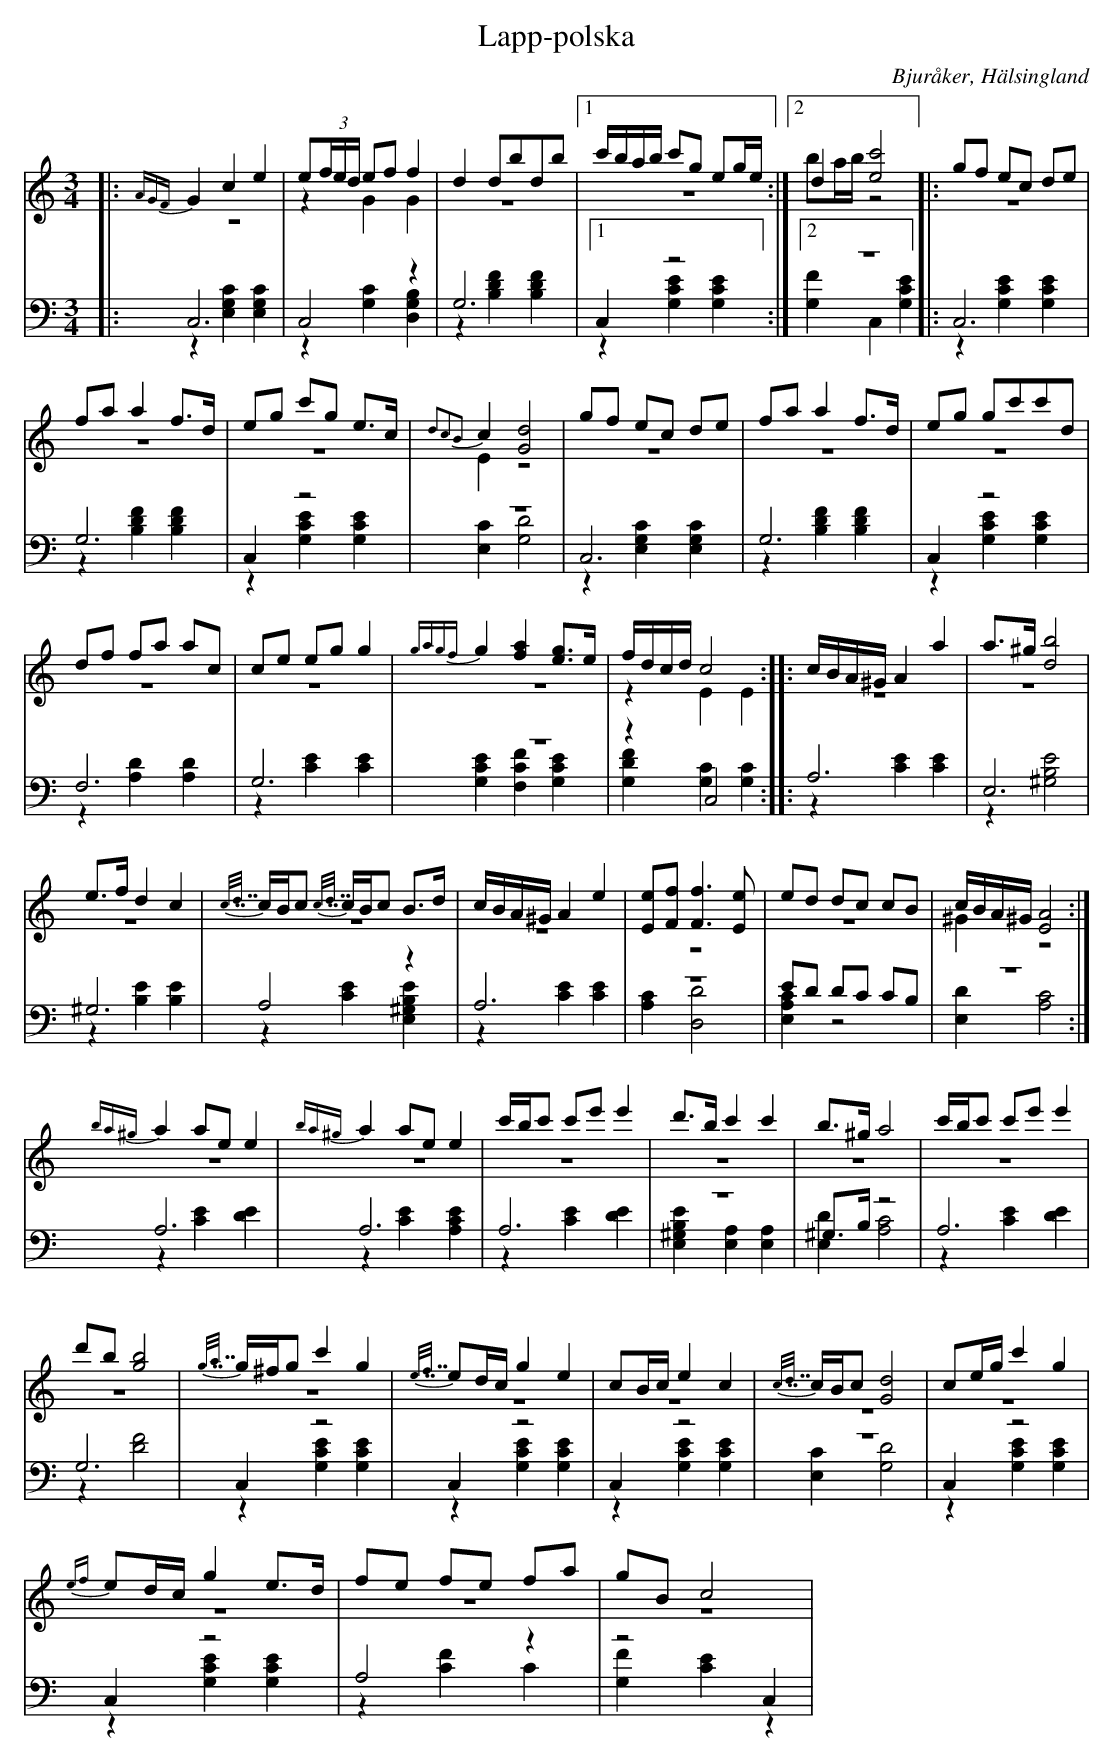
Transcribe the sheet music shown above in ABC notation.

X:1
T: Lapp-polska
O: Bjuråker, Hälsingland
M: 3/4
L: 1/8
K: C
V:1
V:2 merge
V:3
V:4 merge
V:1
|:{A6/5G6/5F6/5}G2 c2 e2|e(3f/e/d/ ef f2|d2 dbdb|1 c'/b/a/b/ c'g eg/e/:|2 d2 [e4c'4]|:gf ec de|
fa a2 f>d|eg c'g e>c|{d2c2B2}c2 [G4d4]|gf ec de|fa a2 f>d|eg gc'c'd|
df fa ac|ce eg g2|{g8/5a8/5g8/5f8/5}g2 [f2a2] [eg]>e|f/d/c/d/  c4::c/B/A/^G/ A2 a2|a>^g [d4b4]|
e>f d2 c2|{c7/8d7/8}c/B/c {c7/8d7/8}c/B/c B>d|c/B/A/^G/ A2 e2|[Ee][Ff] [F3f3] [Ee] |ed dc cB|c/B/A/^G/ [E4A4]:|
{ba^g}a2 ae e2|{ba^g}a2 ae e2|c'/b/c' c'e' e'2  |d'>b c'2 c'2|b>^g a4|c'/b/c' c'e' e'2|
d'b [g4b4]|{g7/8a7/8}g/^f/g c'2 g2|{e7/8f7/8}ed/c/ g2 e2|cB/c/ e2 c2|{c7/8d7/8}c/B/c [G4d4]|ce/g/ c'2 g2|
{ef}ed/c/ g2 e>d|fe fe fa|gB c4|
V:2
|:z6|z2 G2 G2|z6|1 z6:|2 ba/b/ z4|:z6|
z6|z6|E2 z4|z6|z6|z6|
z6|z6|z6|z2 E2 E2:||:z6|z6|
z6|z6|z6|z6|z6|^G2 z4:|
|z6|z6|z6|z6|z6|z6|
z6|z6|z6|z6|z6|z6|
z6|z6|z6|
V:3  clef=bass
|:C,6|C,4 z2|G,6|1 C,2 z4:|2 z6|:C,6|
G,6|C,2 z4|z6|C,6|G,6|C,2 z4|
F,6|G,6|z6|z2 C,4::A,6|E,6|
^G,6|A,4 z2|A,6|z6|ED DC CB,|z6:|
A,6|A,6|A,6|z6|^G,>B, z4|A,6|
G,6|C,2 z4|C,2 z4|C,2 z4|z6|C,2 z4|
C,2 z4|A,4 z2|z4 C,2|
V:4  clef=bass
|:z2 [E,2G,2C2] [E,2G,2C2]|z2 [G,2C2] [D,2G,2B,2]|z2 [B,2D2F2] [B,2D2F2]|1 z2 [G,2C2E2] [G,2C2E2]:|2 [G,2F2] C,2 [G,2C2E2]|:z2 [G,2C2E2] [G,2C2E2]|z2 [B,2D2F2] [B,2D2F2]|z2 [G,2C2E2] [G,2C2E2]|[E,2C2] [G,4D4]|z2 [E,2G,2C2] [E,2G,2C2]|z2 [B,2D2F2] [B,2D2F2]| z2 [G,2C2E2] [G,2C2E2]|
z2 [A,2D2] [A,2D2]|z2 [C2E2] [C2E2]|[G,2C2E2] [F,2C2F2] [G,2C2E2] |[G,2D2F2] [G,2C2] [G,2C2]::z2 [C2E2] [C2E2]|z2 [^G,4B,4E4]|
z2 [B,2E2] [B,2E2]|z2 [C2E2] [E,2^G,2B,2E2]|z2 [C2E2] [C2E2]|[A,2C2] [D,4D4]|[E,2A,2C2] z4|[E,2D2] [A,4C4]:|
z2 [C2E2] [D2E2]|z2 [C2E2] [A,2C2E2]|z2 [C2E2] [D2E2]|[E,2^G,2B,2E2] [A,2E,2] [A,2E,2]|[E,2D2] [A,4C4]|z2 [C2E2] [D2E2]|
z2 [D4F4]|z2 [G,2C2E2] [G,2C2E2]|z2 [G,2C2E2] [G,2C2E2]|z2 [G,2C2E2] [G,2C2E2]|[E,2C2] [G,4D4]|z2 [G,2C2E2] [G,2C2E2]|
z2 [G,2C2E2] [G,2C2E2]|z2 [C2F2] C2|[G,2F2] [C2E2] z2|
